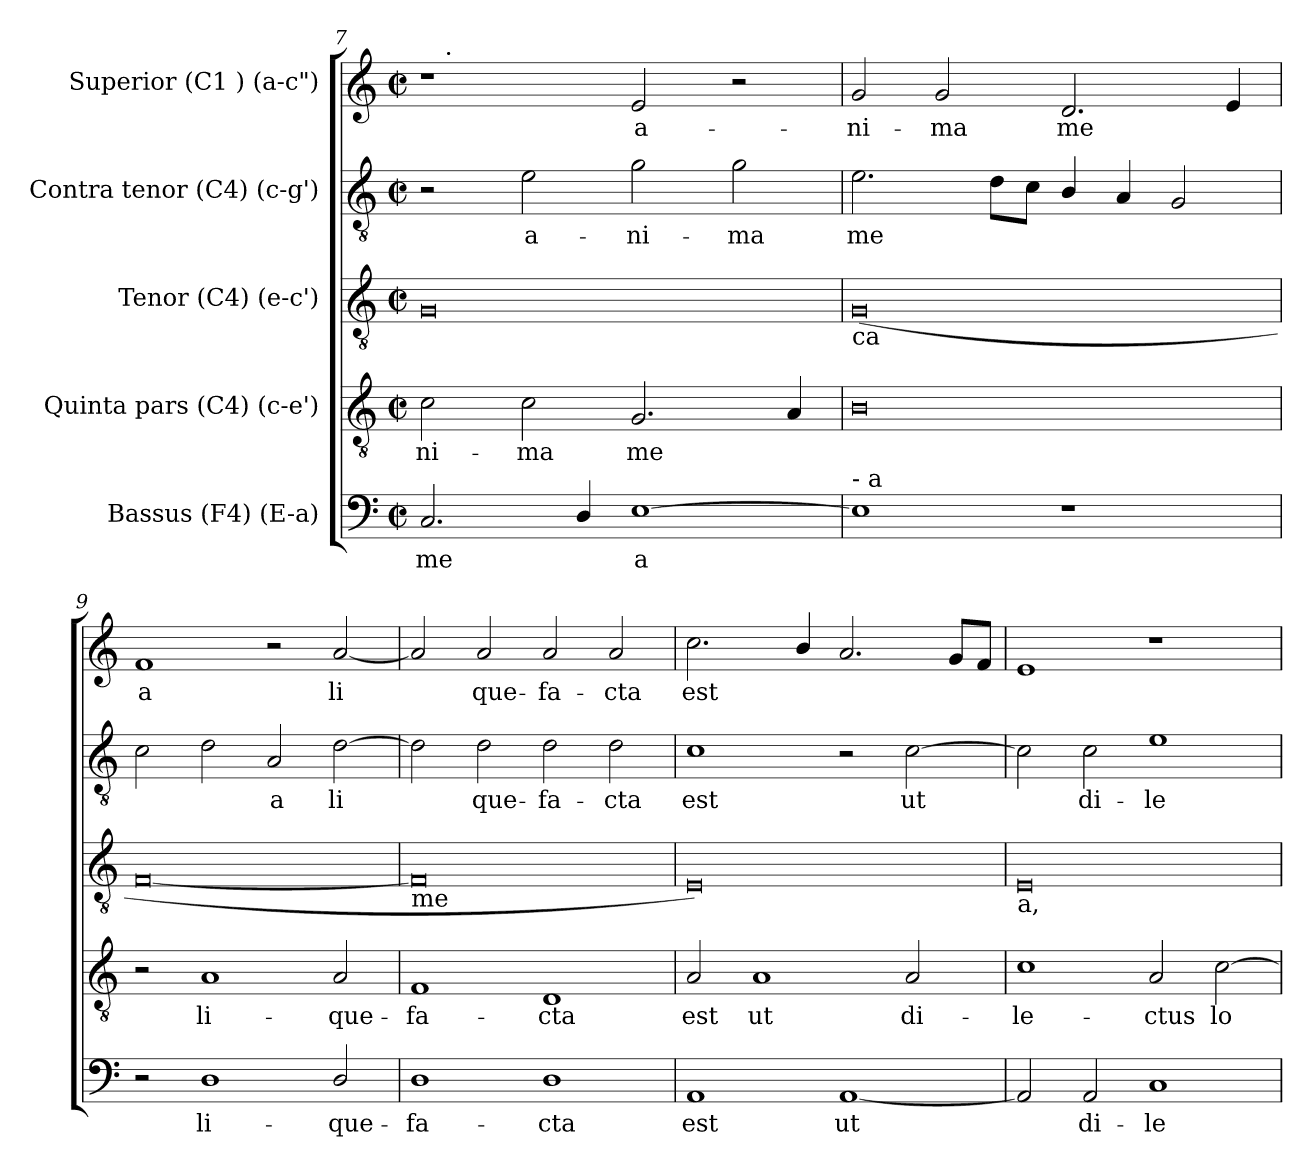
**kern	**text	**kern	**text	**kern	**kern	**text	**kern	**text
*part5	*part5	*part4	*part4	*part3	*part2	*part2	*part1	*part1
*staff5	*staff5	*staff4	*staff4	*staff3	*staff2	*staff2	*staff1	*staff1
*I"Bassus (F4)  (E-a)	*	*I"Quinta pars (C4)  (c-e')	*	*I"Tenor (C4)  (e-c')	*I"Contra tenor (C4)  (c-g')	*	*I"Superior (C1 )  (a-c")	*
*clefF4	*	*clefGv2	*	*clefGv2	*clefGv2	*	*clefG2	*
*k[]	*	*k[]	*	*k[]	*k[]	*	*k[]	*
*C:	*	*C:	*	*C:	*C:	*	*C:	*
*M2/2	*	*M2/2	*	*M2/2	*M2/2	*	*M2/2	*
*met(c|)	*	*met(c|)	*	*met(c|)	*met(c|)	*	*met(c|)	*
=7	=7	=7	=7	=7	=7	=7	=7	=7
!	!LO:LY:b:cj	!	!LO:LY:b:rj	!	!	!	!	!
*	*	*	*	*	*	*	*^	*
2.C/	me-	2c\	-ni-	0G	2r	.	1r	16ryy	.
!	!	!	!	!	!	!	!	!LO:TX:a:t=.	!
.	.	.	.	.	.	.	.	1ryy	.
!	!	!	!LO:LY:b:rj	!	!	!LO:LY:b:cj	!	!	!
.	.	2c\	-ma	.	2e\	a-	.	.	.
!	!LO:LY:b:cj	!	!	!	!	!	!	!	!
4D/	--	.	.	.	.	.	.	.	.
!	!LO:LY:b:cj	!	!LO:LY:b:rj	!	!	!LO:LY:b:cj	!	!	!LO:LY:b:cj
[>1E	-a	2.G/	me-	.	2g\	-ni-	2e/	.	a-
.	.	.	.	.	.	.	.	2...ryy	.
!	!	!	!	!	!	!LO:LY:b:cj	!	!	!
.	.	.	.	.	2g\	-ma	2r	.	.
!	!	!	!LO:LY:b:rj	!	!	!	!	!	!
.	.	4A/	--	.	.	.	.	.	.
!!LO:PB:g=z
=8	=8	=8	=8	=8	=8	=8	=8	=8	=8
!	!	!	!	!LO:TX:b:t=ca	!	!	!	!	!
!LO:TX:a:t=- a	!	!	!	!	!	!	!	!	!
!	!LO:LY:b:cj	!	!LO:LY:b:rj	!	!	!LO:LY:b:cj	!	!	!LO:LY:b:cj
*	*	*	*	*	*	*	*v	*v	*
1E]	.	0B	--	(<0G	2.e\	me-	2g/	-ni-
!	!	!	!	!	!	!	!	!LO:LY:b:cj
.	.	.	.	.	.	.	2g/	-ma
!	!	!	!	!	!	!LO:LY:b:cj	!	!
.	.	.	.	.	8d\L	--	.	.
!	!	!	!	!	!	!LO:LY:b:cj	!	!
.	.	.	.	.	8c\J	--	.	.
!	!	!	!	!	!	!LO:LY:b:cj	!	!LO:LY:b:cj
1r	.	.	.	.	4B/	--	2.d/	me-
!	!	!	!	!	!	!LO:LY:b:cj	!	!
.	.	.	.	.	4A/	--	.	.
!	!	!	!	!	!	!LO:LY:b:cj	!	!
.	.	.	.	.	2G/	--	.	.
!	!	!	!	!	!	!	!	!LO:LY:b:cj
.	.	.	.	.	.	.	4e/	--
=9	=9	=9	=9	=9	=9	=9	=9	=9
!	!	!	!	!	!	!LO:LY:b:cj	!	!LO:LY:b:cj
2r	.	2r	.	[<0F	2c\	--	1f	-a
!	!LO:LY:b:cj	!	!LO:LY:b:rj	!	!	!LO:LY:b:cj	!	!
1D	li-	1A	-li-	.	2d\	--	.	.
!	!	!	!	!	!	!LO:LY:b:cj	!	!
.	.	.	.	.	2A/	-a	2r	.
!	!LO:LY:b:cj	!	!LO:LY:b:rj	!	!	!LO:LY:b:cj	!	!LO:LY:b:cj
2D/	-que-	2A/	-que-	.	[>2d\	li-	[<2a/	li-
=10	=10	=10	=10	=10	=10	=10	=10	=10
!	!	!	!	!LO:TX:b:t=me	!	!	!	!
!	!LO:LY:b:cj	!	!LO:LY:b:rj	!	!	!LO:LY:b:cj	!	!LO:LY:b:cj
1D	-fa-	1F	-fa-	0F]	2d\]	--	2a/]	--
!	!	!	!	!	!	!LO:LY:b:cj	!	!LO:LY:b:cj
.	.	.	.	.	2d\	-que-	2a/	-que-
!	!LO:LY:b:cj	!	!LO:LY:b:rj	!	!	!LO:LY:b:cj	!	!LO:LY:b:cj
1D	-cta	1D	-cta	.	2d\	-fa-	2a/	-fa-
!	!	!	!	!	!	!LO:LY:b:cj	!	!LO:LY:b:cj
.	.	.	.	.	2d\	-cta	2a/	-cta
=11	=11	=11	=11	=11	=11	=11	=11	=11
!	!LO:LY:b:cj	!	!LO:LY:b:rj	!	!	!LO:LY:b:cj	!	!LO:LY:b:cj
1AA	est	2A/	est	0E)	1c	est	2.cc\	est
!	!	!	!LO:LY:b:rj	!	!	!	!	!
.	.	1A	ut	.	.	.	.	.
!	!	!	!	!	!	!	!	!LO:LY:b:cj
.	.	.	.	.	.	.	4b/	.
!	!LO:LY:b:cj	!	!	!	!	!	!	!LO:LY:b:cj
[>1AA	ut	.	.	.	2r	.	2.a/	.
!	!	!	!LO:LY:b:rj	!	!	!LO:LY:b:cj	!	!
.	.	2A/	di-	.	[>2c\	ut	.	.
!	!	!	!	!	!	!	!	!LO:LY:b:cj
.	.	.	.	.	.	.	8g/L	.
!	!	!	!	!	!	!	!	!LO:LY:b:cj
.	.	.	.	.	.	.	8f/J	.
!!LO:PB:g=z
=12	=12	=12	=12	=12	=12	=12	=12	=12
!	!	!	!	!LO:TX:b:t=a,	!	!	!	!
!	!LO:LY:b:cj	!	!LO:LY:b:rj	!	!	!LO:LY:b:cj	!	!LO:LY:b:cj
2AA/]	.	1c	-le-	0E	2c\]	.	1e	.
!	!LO:LY:b:cj	!	!	!	!	!LO:LY:b:cj	!	!
2AA/	di-	.	.	.	2c\	di-	.	.
!	!LO:LY:b:cj	!	!LO:LY:b:rj	!	!	!LO:LY:b:cj	!	!
1C	-le-	2A/	-ctus	.	1e	-le-	1r	.
!	!	!	!LO:LY:b:rj	!	!	!	!	!
.	.	[>2c\	lo-	.	.	.	.	.
=	=	=	=	=	=	=	=	=
*-	*-	*-	*-	*-	*-	*-	*-	*-
